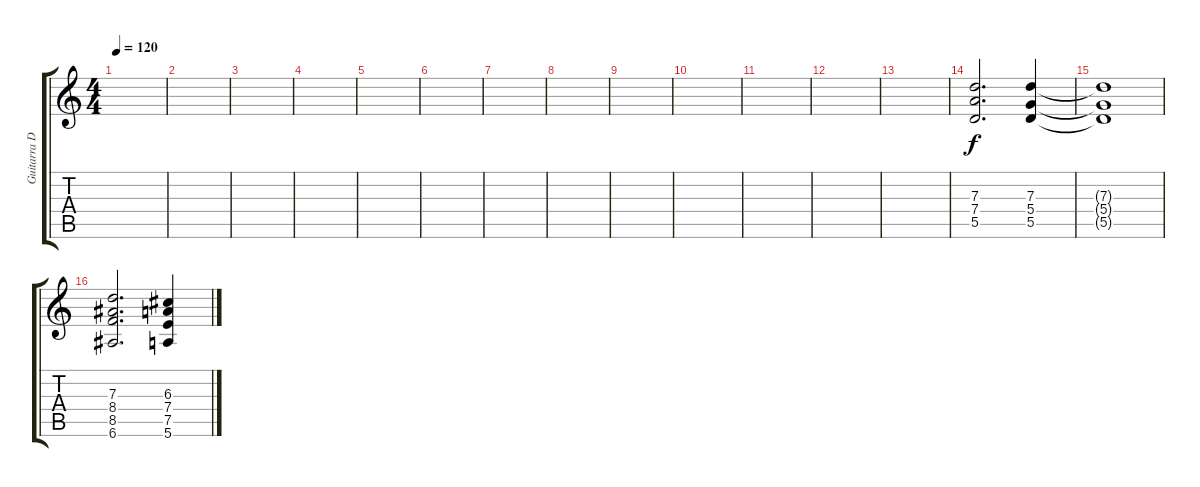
\track ("Guitarra Distorsion" "Guitarra D") {instrument overdrivenguitar}
\staff {score tabs}
\tuning (E4 B3 G3 D3 A2 E2) {hide}
\ts (4 4)
\tempo 120
\clef g2
\ks c
|
|
|
|
|
|
|
|
|
|
|
|
|
(7.3 7.4 5.5).2{d instrument overdrivenguitar} (7.3 5.4 5.5).4 |
(7.3{t} 5.4{t} 5.5{t}).1 |
(7.3 8.4 8.5 6.6).2{d} (6.3 7.4 7.5 5.6).4
